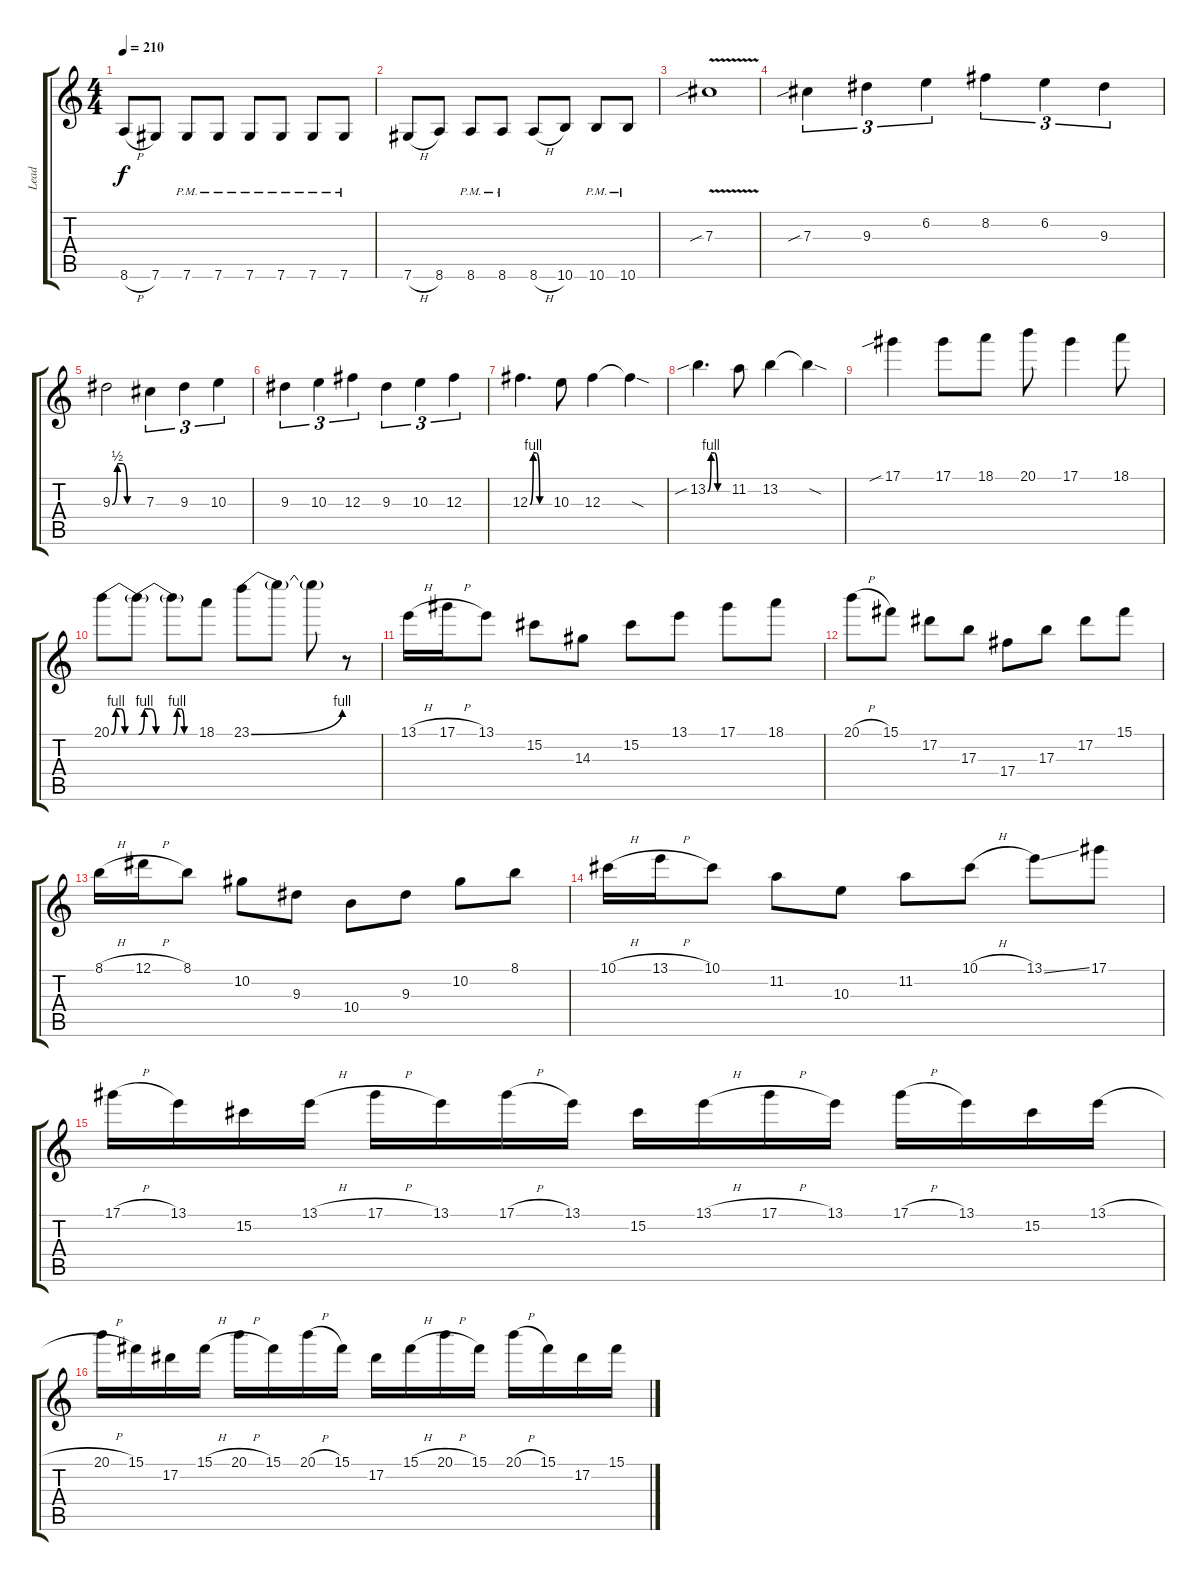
\track ("Lead" "Lead") {instrument distortionguitar}
\staff {score tabs}
\tuning (Eb4 Bb3 Gb3 Db3 Ab2 Db2) {hide}
\ts (4 4)
\tempo 210
\clef g2
\ks c
8.6{h}.8{dy f} 7.6.8 7.6{pm}.8 7.6{pm}.8 7.6{pm}.8 7.6{pm}.8 7.6{pm}.8 7.6{pm}.8 |
7.6{h}.8 8.6.8 8.6{pm}.8 8.6{pm}.8 8.6{h}.8 10.6.8 10.6{pm}.8 10.6{pm}.8 |
7.3{v sib}.1 |
7.3{sib}.4{tu (3 2)} 9.3.4{tu (3 2)} 6.2.4{tu (3 2)} 8.2.4{tu (3 2)} 6.2.4{tu (3 2)} 9.3.4{tu (3 2)} |
9.3{be (custom 0 0 10 2 20 2 30 0 60 0)}.2 7.3.4{tu (3 2)} 9.3.4{tu (3 2)} 10.3.4{tu (3 2)} |
9.3.4{tu (3 2)} 10.3.4{tu (3 2)} 12.3.4{tu (3 2)} 9.3.4{tu (3 2)} 10.3.4{tu (3 2)} 12.3.4{tu (3 2)} |
12.3{be (custom 0 0 10 4 20 4 30 0 60 0)}.4{d} 10.3.8 12.3.4 12.3{sod t}.4 |
13.2{be (custom 0 0 10 4 20 4 30 0 60 0) sib}.4{d} 11.2.8 13.2.4 13.2{sod t}.4 |
17.1{sib}.4 17.1.8 18.1.8 20.1.8 17.1.4 18.1.8 |
20.1{be (custom 0 0 10 4 20 4 30 0 60 0)}.8 20.1{be (custom 0 0 10 4 20 4 30 0 60 0) t}.8 20.1{be (custom 0 0 10 4 20 4 30 0 60 0) t}.8 18.1.8 23.1{be (bend 0 0 60 4)}.8 23.1{t}.8 23.1{t}.8 r.8 |
13.1{h}.16 17.1{h}.16 13.1.8 15.2.8 14.3.8 15.2.8 13.1.8 17.1.8 18.1.8 |
20.1{h}.8 15.1.8 17.2.8 17.3.8 17.4.8 17.3.8 17.2.8 15.1.8 |
8.1{h}.16 12.1{h}.16 8.1.8 10.2.8 9.3.8 10.4.8 9.3.8 10.2.8 8.1.8 |
10.1{h}.16 13.1{h}.16 10.1.8 11.2.8 10.3.8 11.2.8 10.1{h}.8 13.1{ss}.8 17.1.8 |
17.1{h}.16 13.1.16 15.2.16 13.1{h}.16 17.1{h}.16 13.1.16 17.1{h}.16 13.1.16 15.2.16 13.1{h}.16 17.1{h}.16 13.1.16 17.1{h}.16 13.1.16 15.2.16 13.1{h}.16 |
20.1{h}.16 15.1.16 17.2.16 15.1{h}.16 20.1{h}.16 15.1.16 20.1{h}.16 15.1.16 17.2.16 15.1{h}.16 20.1{h}.16 15.1.16 20.1{h}.16 15.1.16 17.2.16 15.1.16
